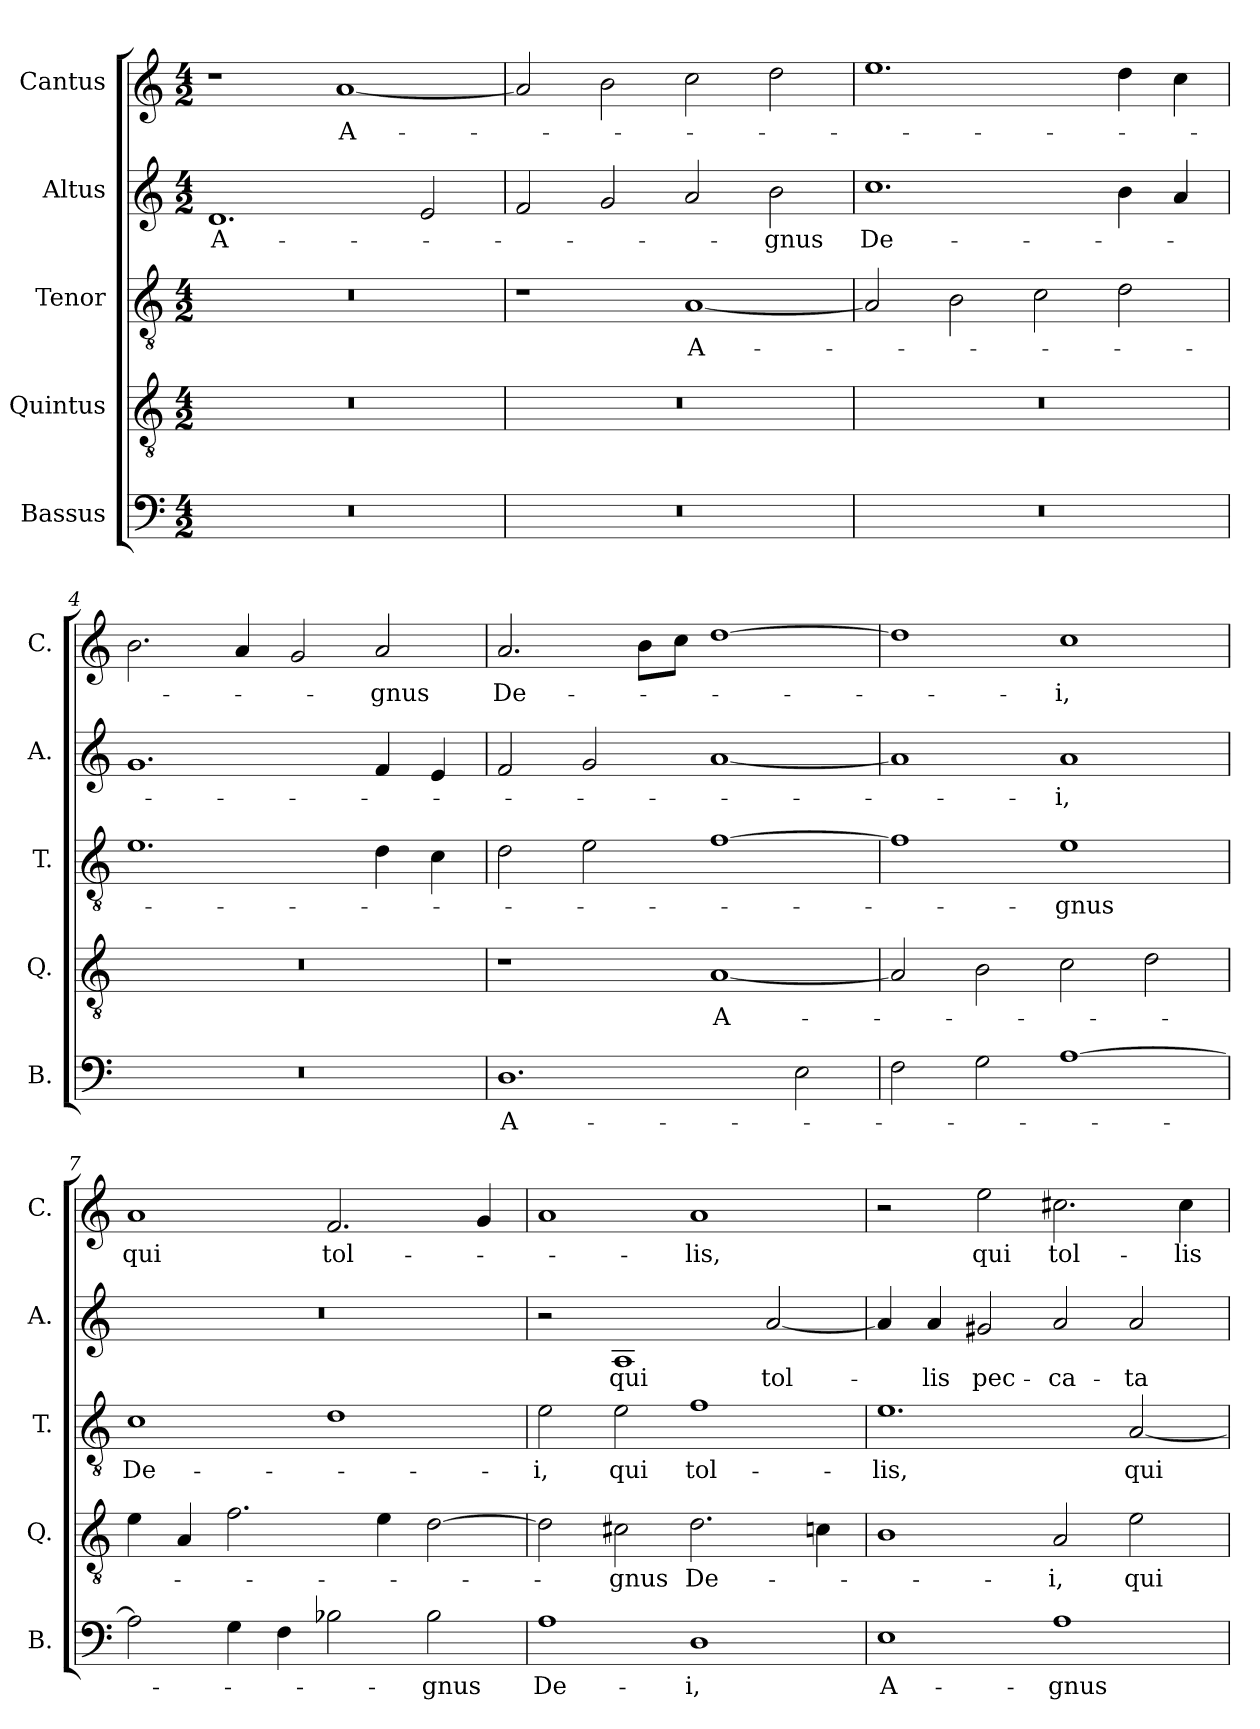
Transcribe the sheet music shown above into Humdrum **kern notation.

**kern	**text	**kern	**text	**kern	**text	**kern	**text	**kern	**text
*part5	*part5	*part4	*part4	*part3	*part3	*part2	*part2	*part1	*part1
*staff5	*staff5	*staff4	*staff4	*staff3	*staff3	*staff2	*staff2	*staff1	*staff1
*I"Bassus	*	*I"Quintus	*	*I"Tenor	*	*I"Altus	*	*I"Cantus	*
*I'B.	*	*I'Q.	*	*I'T.	*	*I'A.	*	*I'C.	*
*clefF4	*	*clefGv2	*	*clefGv2	*	*clefG2	*	*clefG2	*
*	*	*ITrd7c12	*	*ITrd7c12	*	*	*	*	*
*k[]	*	*k[]	*	*k[]	*	*k[]	*	*k[]	*
*C:	*	*C:	*	*C:	*	*C:	*	*C:	*
*M4/2	*	*M4/2	*	*M4/2	*	*M4/2	*	*M4/2	*
=1	=1	=1	=1	=1	=1	=1	=1	=1	=1
0r	.	0r	.	0r	.	1.d/	A-	1r	.
.	.	.	.	.	.	.	.	[1a/	A-
.	.	.	.	.	.	2e/	.	.	.
=2	=2	=2	=2	=2	=2	=2	=2	=2	=2
0r	.	0r	.	1r	.	2f/	.	2a/]	.
.	.	.	.	.	.	2g/	.	2b\	.
.	.	.	.	[1AA/	A-	2a/	.	2cc\	.
.	.	.	.	.	.	2b\	-gnus	2dd\	.
=3	=3	=3	=3	=3	=3	=3	=3	=3	=3
0r	.	0r	.	2AA/]	.	1.cc\	De-	1.ee\	.
.	.	.	.	2BB\	.	.	.	.	.
.	.	.	.	2C\	.	.	.	.	.
.	.	.	.	2D\	.	4b\	.	4dd\	.
.	.	.	.	.	.	4a/	.	4cc\	.
=4	=4	=4	=4	=4	=4	=4	=4	=4	=4
0r	.	0r	.	1.E\	.	1.g/	.	2.b\	.
.	.	.	.	.	.	.	.	4a/	.
.	.	.	.	.	.	.	.	2g/	.
.	.	.	.	4D\	.	4f/	.	2a/	-gnus
.	.	.	.	4C\	.	4e/	.	.	.
=5	=5	=5	=5	=5	=5	=5	=5	=5	=5
1.D\	A-	1r	.	2D\	.	2f/	.	2.a/	De-
.	.	.	.	2E\	.	2g/	.	.	.
.	.	.	.	.	.	.	.	8b\L	.
.	.	.	.	.	.	.	.	8cc\J	.
.	.	[1AA/	A-	[1F\	.	[1a/	.	[1dd\	.
2E\	.	.	.	.	.	.	.	.	.
=6	=6	=6	=6	=6	=6	=6	=6	=6	=6
2F\	.	2AA/]	.	1F\]	.	1a/]	.	1dd\]	.
2G\	.	2BB\	.	.	.	.	.	.	.
[1A\	.	2C\	.	1E\	-gnus	1a/	-i,	1cc\	-i,
.	.	2D\	.	.	.	.	.	.	.
=7	=7	=7	=7	=7	=7	=7	=7	=7	=7
2A\]	.	4E\	.	1C\	De-	0r	.	1a/	qui
.	.	4AA/	.	.	.	.	.	.	.
4G\	.	2.F\	.	.	.	.	.	.	.
4F\	.	.	.	.	.	.	.	.	.
2B-\	.	.	.	1D\	.	.	.	2.f/	tol-
.	.	4E\	.	.	.	.	.	.	.
2B-\	-gnus	[2D\	.	.	.	.	.	.	.
.	.	.	.	.	.	.	.	4g/	.
=8	=8	=8	=8	=8	=8	=8	=8	=8	=8
1A\	De-	2D\]	.	2E\	-i,	2r	.	1a/	.
.	.	2C#\	-gnus	2E\	qui	1A/	qui	.	.
1D\	-i,	2.D\	De-	1F\	tol-	.	.	1a/	-lis,
.	.	.	.	.	.	[2a/	tol-	.	.
.	.	4C\	.	.	.	.	.	.	.
=9	=9	=9	=9	=9	=9	=9	=9	=9	=9
1E\	A-	1BB\	.	1.E\	-lis,	4a/]	.	2r	.
.	.	.	.	.	.	4a/	-lis	.	.
.	.	.	.	.	.	2g#/	pec-	2ee\	qui
1A\	-gnus	2AA/	-i,	.	.	2a/	-ca-	2.cc#X\	tol-
.	.	2E\	qui	[2AA/	qui	2a/	-ta	.	.
.	.	.	.	.	.	.	.	4cc#\	-lis
=	=	=	=	=	=	=	=	=	=
*-	*-	*-	*-	*-	*-	*-	*-	*-	*-
